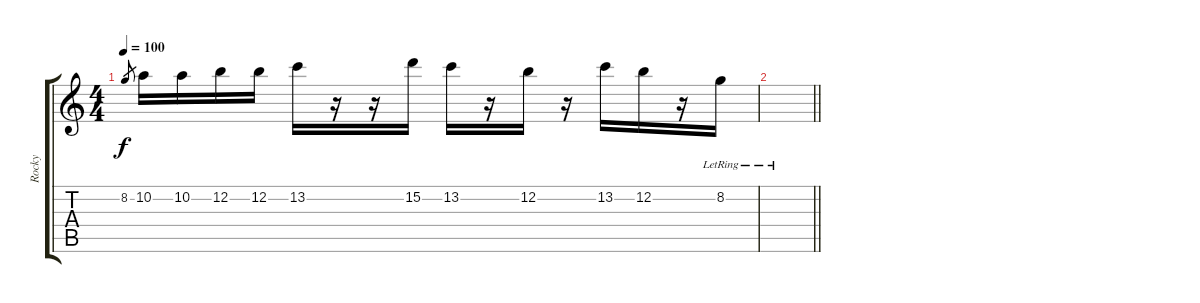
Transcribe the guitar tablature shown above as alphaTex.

\track ("Rocky" "Rocky") {instrument distortionguitar}
\staff {score tabs}
\tuning (E4 B3 G3 D3 A2 E2) {hide}
\ts (4 4)
\tempo 100
\clef g2
\ks c
8.2.8{gr dy f} 10.2.16 10.2.16 12.2.16 12.2.16 13.2.16 r.16 r.16 15.2.16 13.2.16 r.16 12.2.16 r.16 13.2.16 12.2.16 r.16 8.2{lr}.16 |
\barLineRight lightlight
